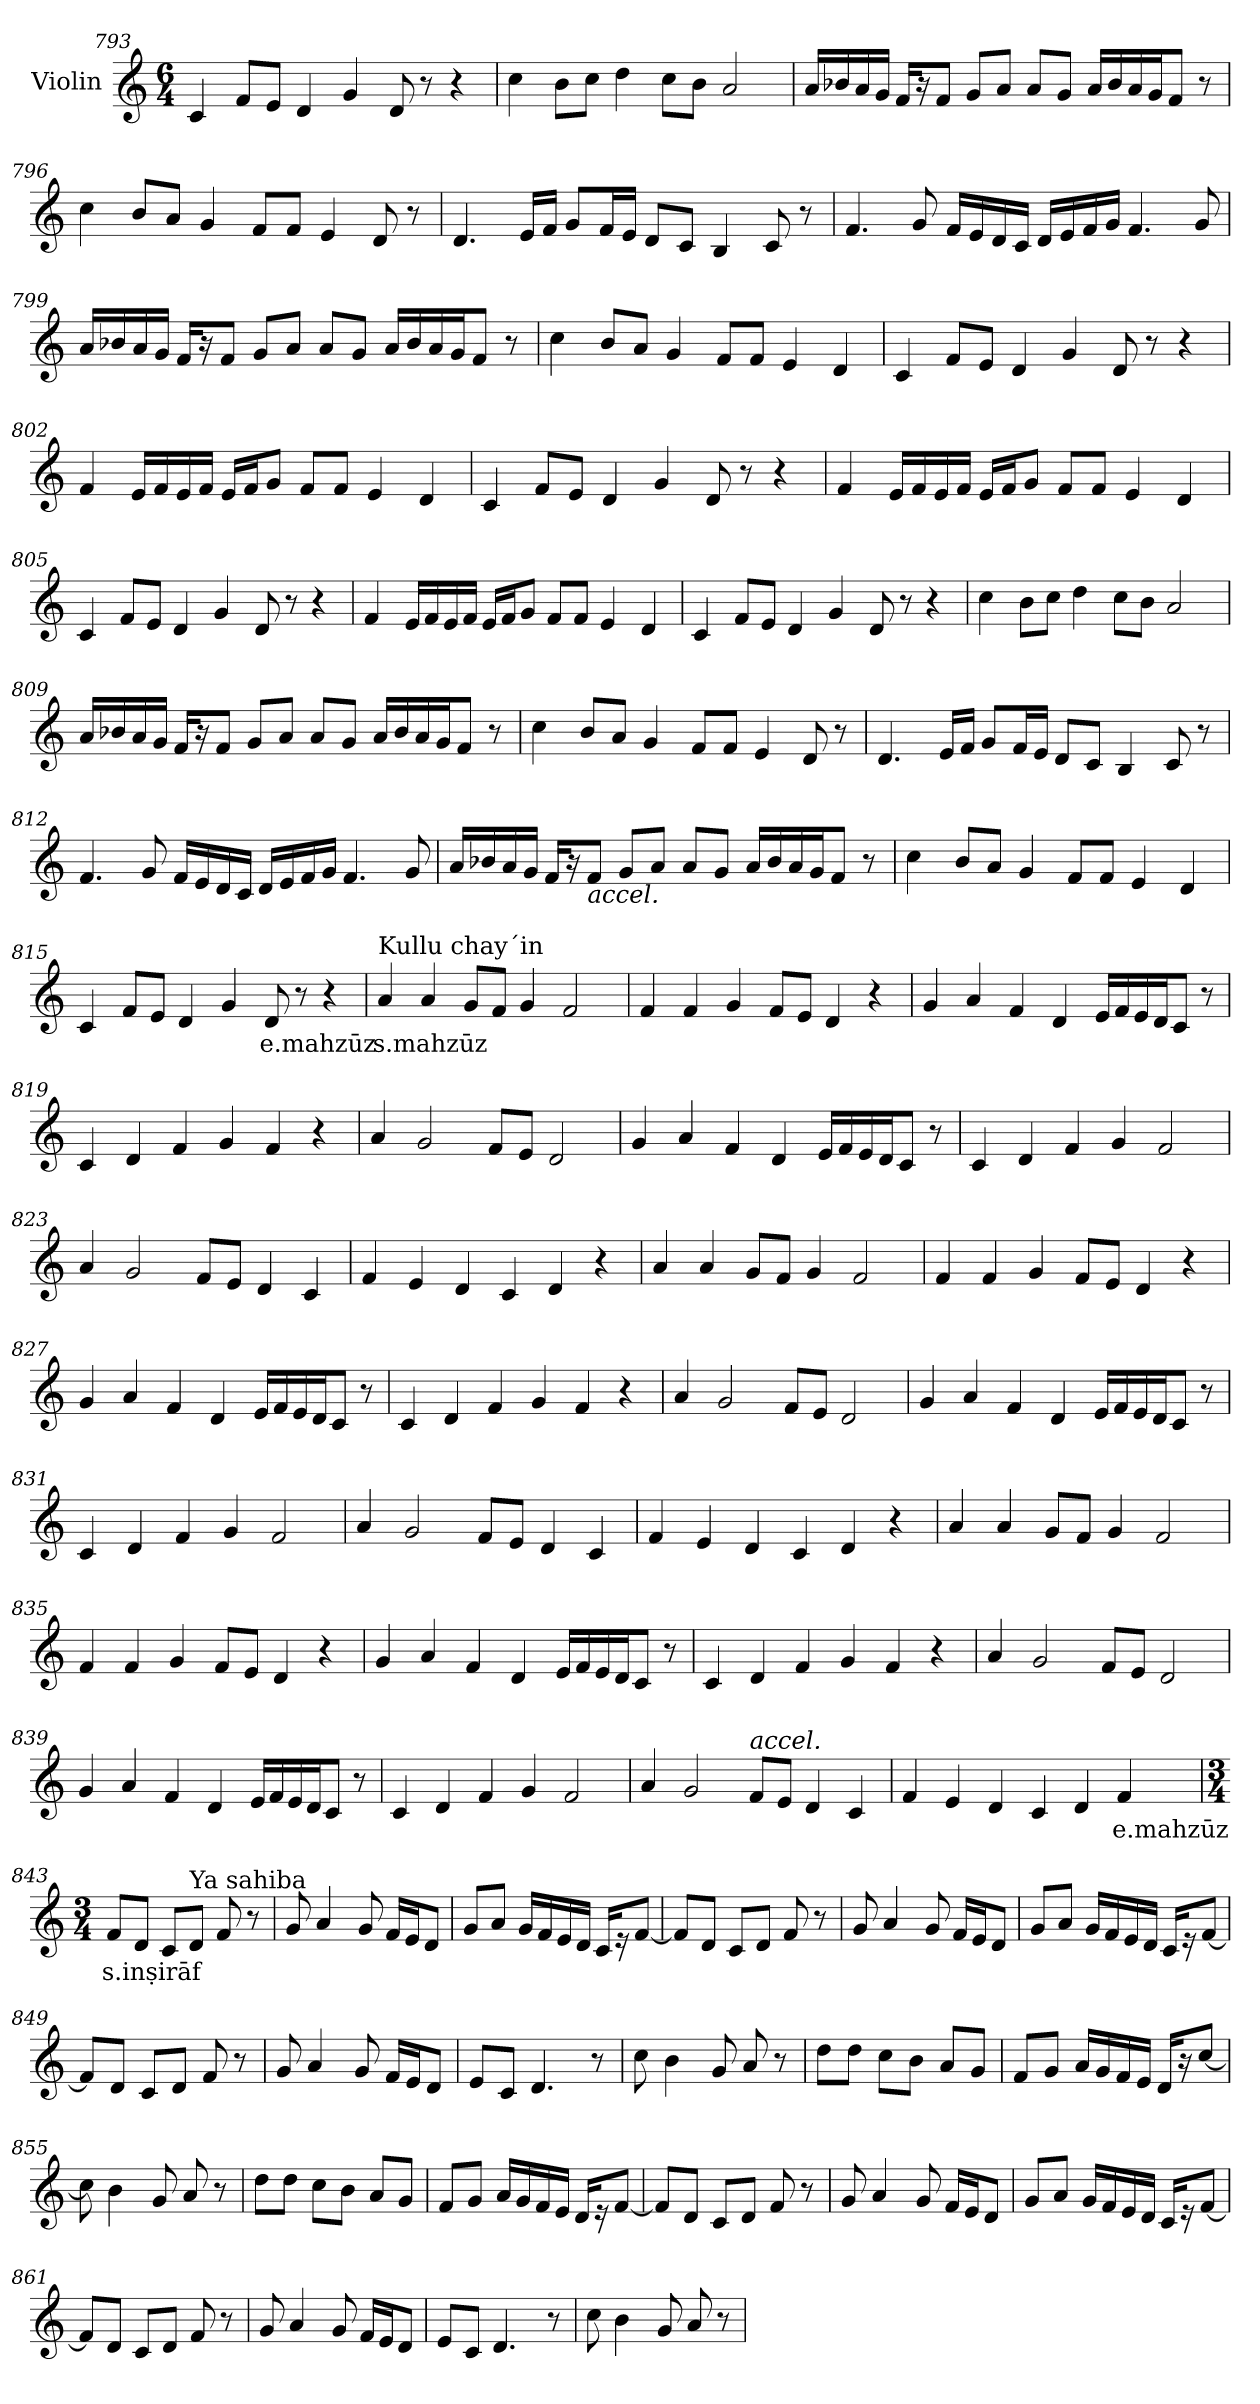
**kern	**text
*part1	*part1
*staff1	*staff1
*I"Violin	*
*clefG2	*
*k[]	*
*M6/4	*
=793	=793
4c/	.
8f/L	.
8e/J	.
4d/	.
4g/	.
8d/	.
8r	.
4r	.
!!LO:LB:g=z
=794	=794
4cc\	.
8b\L	.
8cc\J	.
4dd\	.
8cc\L	.
8b\J	.
2a/	.
=795	=795
16a/LL	.
16b-X/	.
16a/	.
16g/JJ	.
16f/KL	.
16r	.
8f/J	.
8g/L	.
8a/J	.
8a/L	.
8g/J	.
16a/LL	.
16b-/	.
16a/	.
16g/J	.
8f/J	.
8r	.
=796	=796
4cc\	.
8b/L	.
8a/J	.
4g/	.
8f/L	.
8f/J	.
4e/	.
8d/	.
8r	.
!!LO:LB:g=z
=797	=797
4.d/	.
16e/LL	.
16f/JJ	.
8g/L	.
16f/L	.
16e/JJ	.
8d/L	.
8c/J	.
4B/	.
8c/	.
8r	.
=798	=798
4.f/	.
8g/	.
16f/LL	.
16e/	.
16d/	.
16c/JJ	.
16d/LL	.
16e/	.
16f/	.
16g/JJ	.
4.f/	.
8g/	.
!!LO:LB:g=z
=799	=799
16a/LL	.
16b-X/	.
16a/	.
16g/JJ	.
16f/KL	.
16r	.
8f/J	.
8g/L	.
8a/J	.
8a/L	.
8g/J	.
16a/LL	.
16b-/	.
16a/	.
16g/J	.
8f/J	.
8r	.
=800	=800
4cc\	.
8b/L	.
8a/J	.
4g/	.
8f/L	.
8f/J	.
4e/	.
4d/	.
=801	=801
4c/	.
8f/L	.
8e/J	.
4d/	.
4g/	.
8d/	.
8r	.
4r	.
!!LO:LB:g=z
=802	=802
4f/	.
16e/LL	.
16f/	.
16e/	.
16f/JJ	.
16e/LL	.
16f/J	.
8g/J	.
8f/L	.
8f/J	.
4e/	.
4d/	.
=803	=803
4c/	.
8f/L	.
8e/J	.
4d/	.
4g/	.
8d/	.
8r	.
4r	.
=804	=804
4f/	.
16e/LL	.
16f/	.
16e/	.
16f/JJ	.
16e/LL	.
16f/J	.
8g/J	.
8f/L	.
8f/J	.
4e/	.
4d/	.
!!LO:LB:g=z
=805	=805
4c/	.
8f/L	.
8e/J	.
4d/	.
4g/	.
8d/	.
8r	.
4r	.
=806	=806
4f/	.
16e/LL	.
16f/	.
16e/	.
16f/JJ	.
16e/LL	.
16f/J	.
8g/J	.
8f/L	.
8f/J	.
4e/	.
4d/	.
=807	=807
4c/	.
8f/L	.
8e/J	.
4d/	.
4g/	.
8d/	.
8r	.
4r	.
!!LO:LB:g=z
=808	=808
4cc\	.
8b\L	.
8cc\J	.
4dd\	.
8cc\L	.
8b\J	.
2a/	.
=809	=809
16a/LL	.
16b-X/	.
16a/	.
16g/JJ	.
16f/KL	.
16r	.
8f/J	.
8g/L	.
8a/J	.
8a/L	.
8g/J	.
16a/LL	.
16b-/	.
16a/	.
16g/J	.
8f/J	.
8r	.
=810	=810
4cc\	.
8b/L	.
8a/J	.
4g/	.
8f/L	.
8f/J	.
4e/	.
8d/	.
8r	.
!!LO:LB:g=z
=811	=811
4.d/	.
16e/LL	.
16f/JJ	.
8g/L	.
16f/L	.
16e/JJ	.
8d/L	.
8c/J	.
4B/	.
8c/	.
8r	.
=812	=812
4.f/	.
8g/	.
16f/LL	.
16e/	.
16d/	.
16c/JJ	.
16d/LL	.
16e/	.
16f/	.
16g/JJ	.
4.f/	.
8g/	.
!!LO:PB:g=z
=813	=813
16a/LL	.
16b-X/	.
16a/	.
16g/JJ	.
16f/KL	.
16r	.
!LO:TX:b:i:t=accel.	!
8f/J	.
8g/L	.
8a/J	.
8a/L	.
8g/J	.
16a/LL	.
16b-/	.
16a/	.
16g/J	.
8f/J	.
8r	.
=814	=814
4cc\	.
8b/L	.
8a/J	.
4g/	.
8f/L	.
8f/J	.
4e/	.
4d/	.
=815	=815
4c/	.
8f/L	.
8e/J	.
4d/	.
4g/	.
!	!LO:LY:b
8d/	e.mahzūz
8r	.
4r	.
!!LO:LB:g=z
=816	=816
*MM80	*
!LO:TX:a:t=Kullu chay´in	!
!	!LO:LY:b
4a/	s.mahzūz
4a/	.
8g/L	.
8f/J	.
4g/	.
2f/	.
=817	=817
4f/	.
4f/	.
4g/	.
8f/L	.
8e/J	.
4d/	.
4r	.
=818	=818
4g/	.
4a/	.
4f/	.
4d/	.
16e/LL	.
16f/	.
16e/	.
16d/J	.
8c/J	.
8r	.
!!LO:LB:g=z
=819	=819
4c/	.
4d/	.
4f/	.
4g/	.
4f/	.
4r	.
=820	=820
4a/	.
2g/	.
8f/L	.
8e/J	.
2d/	.
=821	=821
4g/	.
4a/	.
4f/	.
4d/	.
16e/LL	.
16f/	.
16e/	.
16d/J	.
8c/J	.
8r	.
=822	=822
4c/	.
4d/	.
4f/	.
4g/	.
2f/	.
!!LO:LB:g=z
=823	=823
4a/	.
2g/	.
8f/L	.
8e/J	.
4d/	.
4c/	.
=824	=824
4f/	.
4e/	.
4d/	.
4c/	.
4d/	.
4r	.
=825	=825
4a/	.
4a/	.
8g/L	.
8f/J	.
4g/	.
2f/	.
=826	=826
4f/	.
4f/	.
4g/	.
8f/L	.
8e/J	.
4d/	.
4r	.
!!LO:LB:g=z
=827	=827
4g/	.
4a/	.
4f/	.
4d/	.
16e/LL	.
16f/	.
16e/	.
16d/J	.
8c/J	.
8r	.
=828	=828
4c/	.
4d/	.
4f/	.
4g/	.
4f/	.
4r	.
=829	=829
4a/	.
2g/	.
8f/L	.
8e/J	.
2d/	.
!!LO:LB:g=z
=830	=830
4g/	.
4a/	.
4f/	.
4d/	.
16e/LL	.
16f/	.
16e/	.
16d/J	.
8c/J	.
8r	.
=831	=831
4c/	.
4d/	.
4f/	.
4g/	.
2f/	.
=832	=832
4a/	.
2g/	.
8f/L	.
8e/J	.
4d/	.
4c/	.
=833	=833
4f/	.
4e/	.
4d/	.
4c/	.
4d/	.
4r	.
!!LO:LB:g=z
=834	=834
4a/	.
4a/	.
8g/L	.
8f/J	.
4g/	.
2f/	.
=835	=835
4f/	.
4f/	.
4g/	.
8f/L	.
8e/J	.
4d/	.
4r	.
=836	=836
4g/	.
4a/	.
4f/	.
4d/	.
16e/LL	.
16f/	.
16e/	.
16d/J	.
8c/J	.
8r	.
!!LO:LB:g=z
=837	=837
4c/	.
4d/	.
4f/	.
4g/	.
4f/	.
4r	.
=838	=838
4a/	.
2g/	.
8f/L	.
8e/J	.
2d/	.
=839	=839
4g/	.
4a/	.
4f/	.
4d/	.
16e/LL	.
16f/	.
16e/	.
16d/J	.
8c/J	.
8r	.
=840	=840
4c/	.
4d/	.
4f/	.
4g/	.
2f/	.
!!LO:PB:g=z
=841	=841
4a/	.
2g/	.
!LO:TX:a:i:t=accel.	!
8f/L	.
8e/J	.
4d/	.
4c/	.
=842	=842
4f/	.
4e/	.
4d/	.
4c/	.
4d/	.
!	!LO:LY:b
4f/	e.mahzūz
=843	=843
*M3/4	*
*MM60	*
!	!LO:LY:b
8f/L	s.inṣirāf
8d/J	.
8c/L	.
!LO:TX:a:t=Ya sahiba	!
8d/J	.
8f/	.
8r	.
=844	=844
8g/	.
4a/	.
8g/	.
16f/LL	.
16e/J	.
8d/J	.
!!LO:LB:g=z
=845	=845
8g/L	.
8a/J	.
16g/LL	.
16f/	.
16e/	.
16d/JJ	.
16c/KL	.
16r	.
[8f/J	.
=846	=846
8f/L]	.
8d/J	.
8c/L	.
8d/J	.
8f/	.
8r	.
=847	=847
8g/	.
4a/	.
8g/	.
16f/LL	.
16e/J	.
8d/J	.
=848	=848
8g/L	.
8a/J	.
16g/LL	.
16f/	.
16e/	.
16d/JJ	.
16c/KL	.
16r	.
[8f/J	.
=849	=849
8f/L]	.
8d/J	.
8c/L	.
8d/J	.
8f/	.
8r	.
!!LO:LB:g=z
=850	=850
8g/	.
4a/	.
8g/	.
16f/LL	.
16e/J	.
8d/J	.
=851	=851
8e/L	.
8c/J	.
4.d/	.
8r	.
=852	=852
8cc\	.
4b\	.
8g/	.
8a/	.
8r	.
=853	=853
8dd\L	.
8dd\J	.
8cc\L	.
8b\J	.
8a/L	.
8g/J	.
=854	=854
8f/L	.
8g/J	.
16a/LL	.
16g/	.
16f/	.
16e/JJ	.
16d/KL	.
16r	.
[8cc/J	.
=855	=855
8cc\]	.
4b\	.
8g/	.
8a/	.
8r	.
!!LO:LB:g=z
=856	=856
8dd\L	.
8dd\J	.
8cc\L	.
8b\J	.
8a/L	.
8g/J	.
=857	=857
8f/L	.
8g/J	.
16a/LL	.
16g/	.
16f/	.
16e/JJ	.
16d/KL	.
16r	.
[8f/J	.
=858	=858
8f/L]	.
8d/J	.
8c/L	.
8d/J	.
8f/	.
8r	.
=859	=859
8g/	.
4a/	.
8g/	.
16f/LL	.
16e/J	.
8d/J	.
=860	=860
8g/L	.
8a/J	.
16g/LL	.
16f/	.
16e/	.
16d/JJ	.
16c/KL	.
16r	.
[8f/J	.
!!LO:LB:g=z
=861	=861
8f/L]	.
8d/J	.
8c/L	.
8d/J	.
8f/	.
8r	.
=862	=862
8g/	.
4a/	.
8g/	.
16f/LL	.
16e/J	.
8d/J	.
=863	=863
8e/L	.
8c/J	.
4.d/	.
8r	.
=864	=864
8cc\	.
4b\	.
8g/	.
8a/	.
8r	.
=	=
*-	*-
